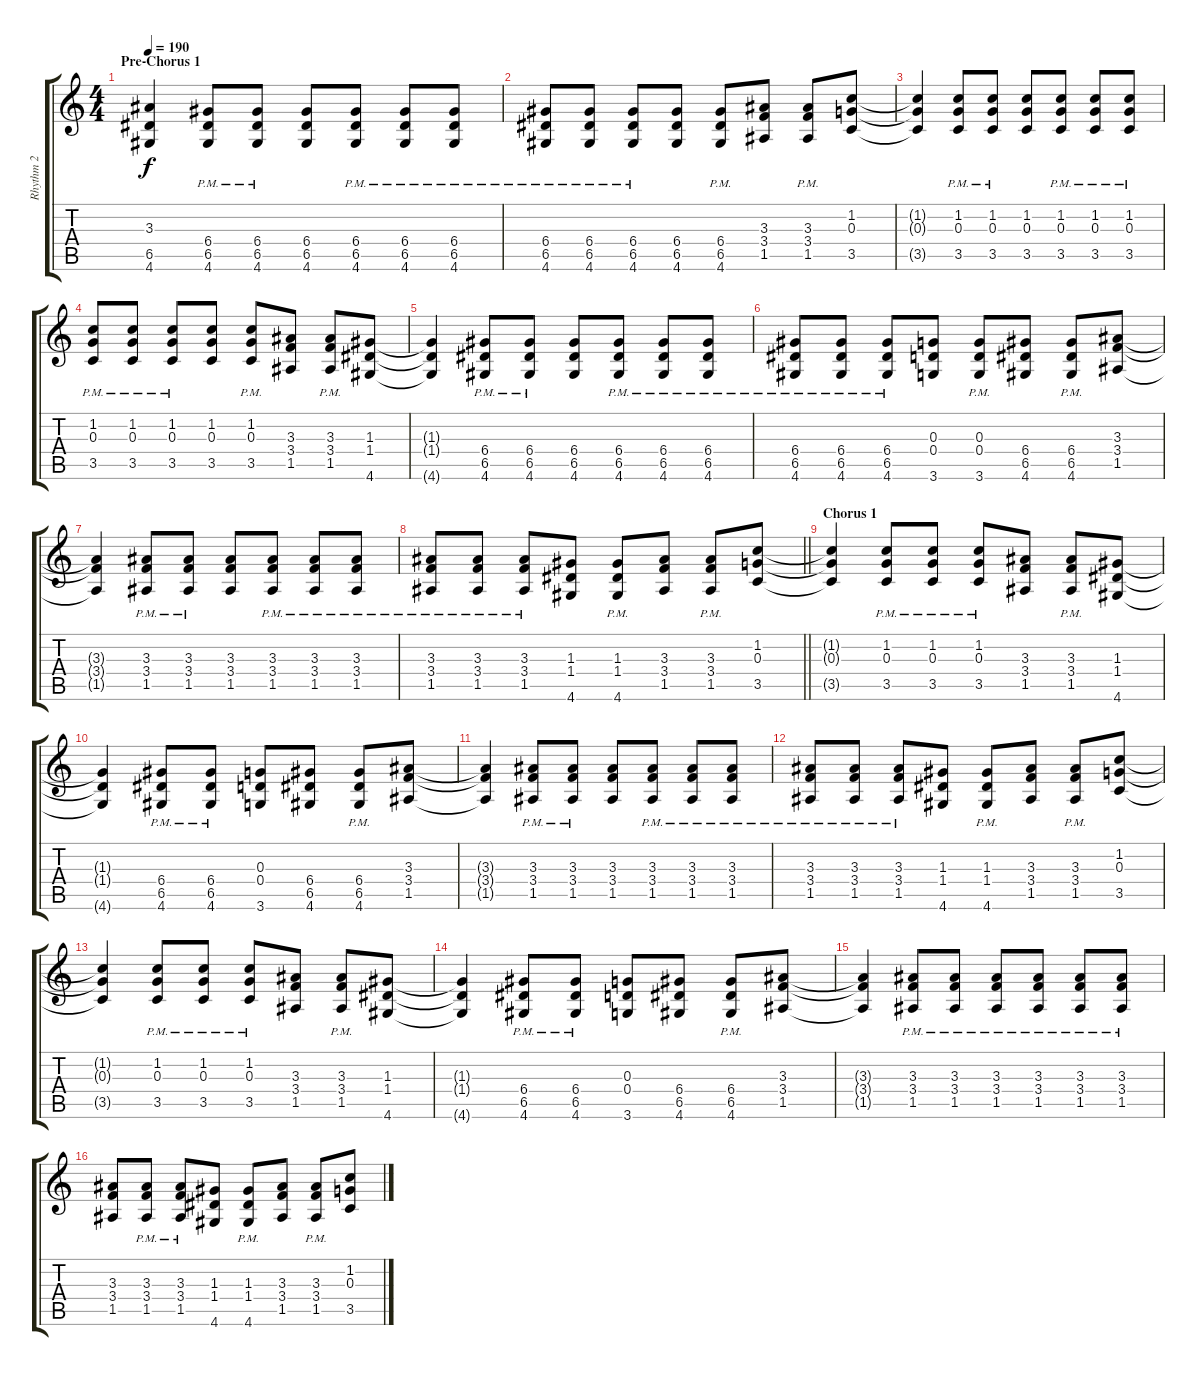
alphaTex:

\track ("Rhythm 2" "Rhythm 2") {instrument overdrivenguitar}
\staff {score tabs}
\tuning (E4 B3 G3 D3 A2 E2) {hide}
\ts (4 4)
\section ("" "Pre-Chorus 1")
\tempo 190
\clef g2
\ks c
(3.3{t} 6.5{t} 4.6{t}).4{dy f} (6.4{pm} 6.5{pm} 4.6{pm}).8 (6.4{pm} 6.5{pm} 4.6{pm}).8 (6.4 6.5 4.6).8 (6.4{pm} 6.5{pm} 4.6{pm}).8 (6.4{pm} 6.5{pm} 4.6{pm}).8 (6.4{pm} 6.5{pm} 4.6{pm}).8 |
(6.4{pm} 6.5{pm} 4.6{pm}).8 (6.4{pm} 6.5{pm} 4.6{pm}).8 (6.4{pm} 6.5{pm} 4.6{pm}).8 (6.4 6.5 4.6).8 (6.4{pm} 6.5{pm} 4.6{pm}).8 (3.3 3.4 1.5).8 (3.3{pm} 3.4{pm} 1.5{pm}).8 (1.2 0.3 3.5).8 |
(1.2{t} 0.3{t} 3.5{t}).4 (1.2{pm} 0.3{pm} 3.5{pm}).8 (1.2{pm} 0.3{pm} 3.5{pm}).8 (1.2 0.3 3.5).8 (1.2{pm} 0.3{pm} 3.5{pm}).8 (1.2{pm} 0.3{pm} 3.5{pm}).8 (1.2{pm} 0.3{pm} 3.5{pm}).8 |
(1.2{pm} 0.3{pm} 3.5{pm}).8 (1.2{pm} 0.3{pm} 3.5{pm}).8 (1.2{pm} 0.3{pm} 3.5{pm}).8 (1.2 0.3 3.5).8 (1.2{pm} 0.3{pm} 3.5{pm}).8 (3.3 3.4 1.5).8 (3.3{pm} 3.4{pm} 1.5{pm}).8 (1.3 1.4 4.6).8 |
(1.3{t} 1.4{t} 4.6{t}).4 (6.4{pm} 6.5{pm} 4.6{pm}).8 (6.4{pm} 6.5{pm} 4.6{pm}).8 (6.4 6.5 4.6).8 (6.4{pm} 6.5{pm} 4.6{pm}).8 (6.4{pm} 6.5{pm} 4.6{pm}).8 (6.4{pm} 6.5{pm} 4.6{pm}).8 |
(6.4{pm} 6.5{pm} 4.6{pm}).8 (6.4{pm} 6.5{pm} 4.6{pm}).8 (6.4{pm} 6.5{pm} 4.6{pm}).8 (0.3 0.4 3.6).8 (0.3{pm} 0.4{pm} 3.6{pm}).8 (6.4 6.5 4.6).8 (6.4{pm} 6.5{pm} 4.6{pm}).8 (3.3 3.4 1.5).8 |
(3.3{t} 3.4{t} 1.5{t}).4 (3.3{pm} 3.4{pm} 1.5{pm}).8 (3.3{pm} 3.4{pm} 1.5{pm}).8 (3.3 3.4 1.5).8 (3.3{pm} 3.4{pm} 1.5{pm}).8 (3.3{pm} 3.4{pm} 1.5{pm}).8 (3.3{pm} 3.4{pm} 1.5{pm}).8 |
\barLineRight lightlight
(3.3{pm} 3.4{pm} 1.5{pm}).8 (3.3{pm} 3.4{pm} 1.5{pm}).8 (3.3{pm} 3.4{pm} 1.5{pm}).8 (1.3 1.4 4.6).8 (1.3{pm} 1.4{pm} 4.6{pm}).8 (3.3 3.4 1.5).8 (3.3{pm} 3.4{pm} 1.5{pm}).8 (1.2 0.3 3.5).8 |
\section ("" "Chorus 1")
(1.2{t} 0.3{t} 3.5{t}).4 (1.2{pm} 0.3{pm} 3.5{pm}).8 (1.2{pm} 0.3{pm} 3.5{pm}).8 (1.2{pm} 0.3{pm} 3.5{pm}).8 (3.3 3.4 1.5).8 (3.3{pm} 3.4{pm} 1.5{pm}).8 (1.3 1.4 4.6).8 |
(1.3{t} 1.4{t} 4.6{t}).4 (6.4{pm} 6.5{pm} 4.6{pm}).8 (6.4{pm} 6.5{pm} 4.6{pm}).8 (0.3 0.4 3.6).8 (6.4 6.5 4.6).8 (6.4{pm} 6.5{pm} 4.6{pm}).8 (3.3 3.4 1.5).8 |
(3.3{t} 3.4{t} 1.5{t}).4 (3.3{pm} 3.4{pm} 1.5{pm}).8 (3.3{pm} 3.4{pm} 1.5{pm}).8 (3.3 3.4 1.5).8 (3.3{pm} 3.4{pm} 1.5{pm}).8 (3.3{pm} 3.4{pm} 1.5{pm}).8 (3.3{pm} 3.4{pm} 1.5{pm}).8 |
(3.3{pm} 3.4{pm} 1.5{pm}).8 (3.3{pm} 3.4{pm} 1.5{pm}).8 (3.3{pm} 3.4{pm} 1.5{pm}).8 (1.3 1.4 4.6).8 (1.3{pm} 1.4{pm} 4.6{pm}).8 (3.3 3.4 1.5).8 (3.3{pm} 3.4{pm} 1.5{pm}).8 (1.2 0.3 3.5).8 |
(1.2{t} 0.3{t} 3.5{t}).4 (1.2{pm} 0.3{pm} 3.5{pm}).8 (1.2{pm} 0.3{pm} 3.5{pm}).8 (1.2{pm} 0.3{pm} 3.5{pm}).8 (3.3 3.4 1.5).8 (3.3{pm} 3.4{pm} 1.5{pm}).8 (1.3 1.4 4.6).8 |
(1.3{t} 1.4{t} 4.6{t}).4 (6.4{pm} 6.5{pm} 4.6{pm}).8 (6.4{pm} 6.5{pm} 4.6{pm}).8 (0.3 0.4 3.6).8 (6.4 6.5 4.6).8 (6.4{pm} 6.5{pm} 4.6{pm}).8 (3.3 3.4 1.5).8 |
(3.3{t} 3.4{t} 1.5{t}).4 (3.3{pm} 3.4{pm} 1.5{pm}).8 (3.3{pm} 3.4{pm} 1.5{pm}).8 (3.3{pm} 3.4{pm} 1.5{pm}).8 (3.3{pm} 3.4{pm} 1.5{pm}).8 (3.3{pm} 3.4{pm} 1.5{pm}).8 (3.3{pm} 3.4{pm} 1.5{pm}).8 |
(3.3 3.4 1.5).8 (3.3{pm} 3.4{pm} 1.5{pm}).8 (3.3{pm} 3.4{pm} 1.5{pm}).8 (1.3 1.4 4.6).8 (1.3{pm} 1.4{pm} 4.6{pm}).8 (3.3 3.4 1.5).8 (3.3{pm} 3.4{pm} 1.5{pm}).8 (1.2 0.3 3.5).8
